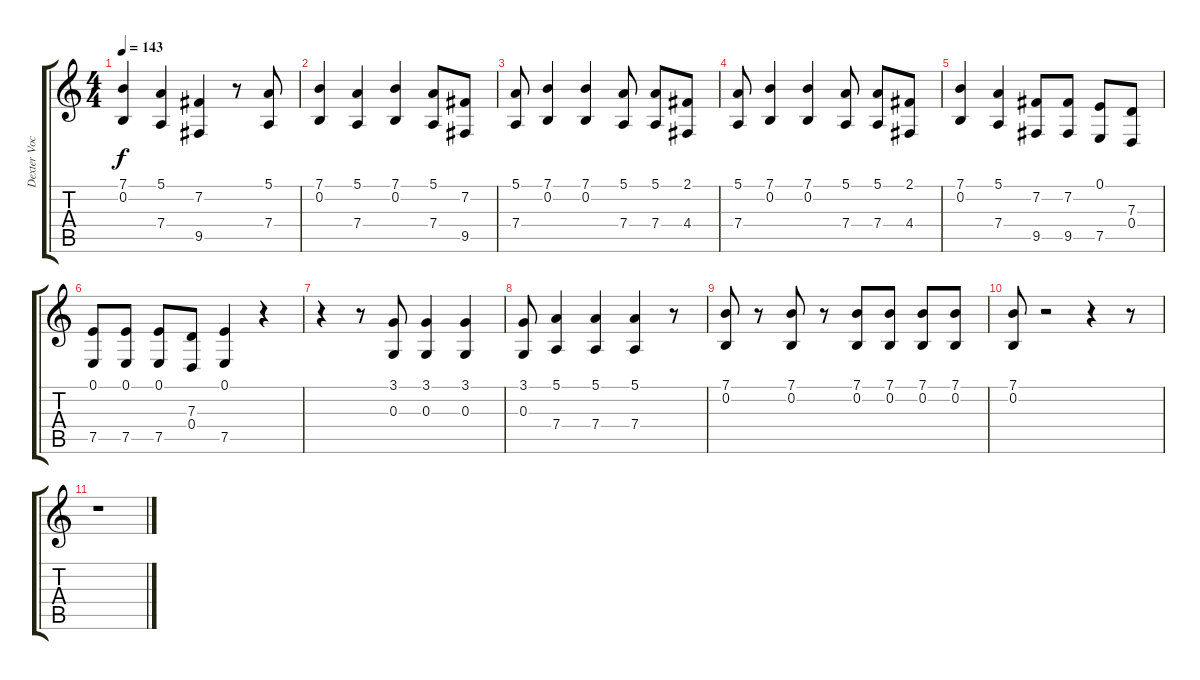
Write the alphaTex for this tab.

\track ("Dexter Vocals" "Dexter Voc") {instrument clarinet}
\staff {score tabs}
\tuning (E4 B3 G3 D3 A2 E2) {hide}
\ts (4 4)
\tempo 143
\clef g2
\ks c
(7.1 0.2).4{dy f} (5.1 7.4).4 (7.2 9.5).4 r.8 (5.1 7.4).8 |
(7.1 0.2).4 (5.1 7.4).4 (7.1 0.2).4 (5.1 7.4).8 (7.2 9.5).8 |
(5.1 7.4).8 (7.1 0.2).4 (7.1 0.2).4 (5.1 7.4).8 (5.1 7.4).8 (2.1 4.4).8 |
(5.1 7.4).8 (7.1 0.2).4 (7.1 0.2).4 (5.1 7.4).8 (5.1 7.4).8 (2.1 4.4).8 |
(7.1 0.2).4 (5.1 7.4).4 (7.2 9.5).8 (7.2 9.5).8 (0.1 7.5).8 (7.3 0.4).8 |
(0.1 7.5).8 (0.1 7.5).8 (0.1 7.5).8 (7.3 0.4).8 (0.1 7.5).4 r.4 |
r.4 r.8 (3.1 0.3).8 (3.1 0.3).4 (3.1 0.3).4 |
(3.1 0.3).8 (5.1 7.4).4 (5.1 7.4).4 (5.1 7.4).4 r.8 |
(7.1 0.2).8 r.8 (7.1 0.2).8 r.8 (7.1 0.2).8 (7.1 0.2).8 (7.1 0.2).8 (7.1 0.2).8 |
(7.1 0.2).8 r.2 r.4 r.8 |
r.1
